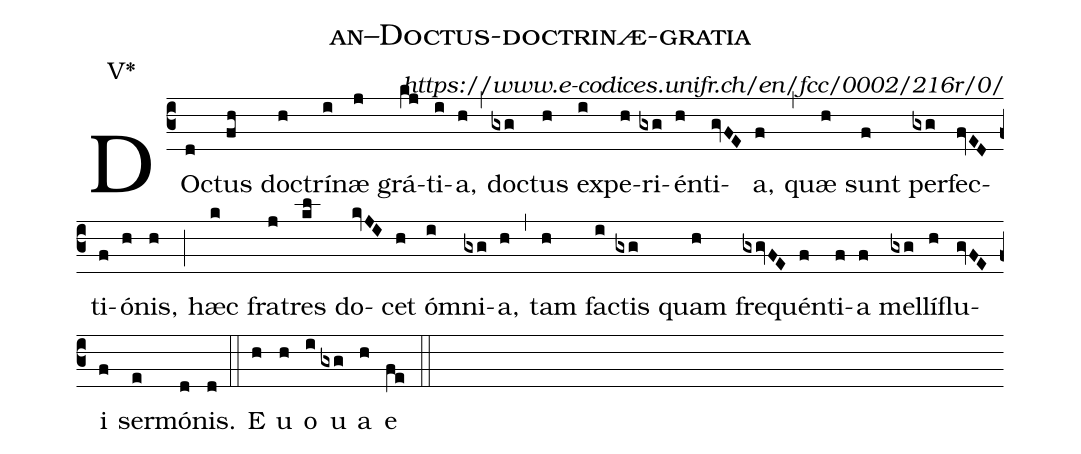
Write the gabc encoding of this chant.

name: an--Doctus-doctrinæ-gratia;
commentary: https://www.e-codices.unifr.ch/en/fcc/0002/216r/0/;
annotation: V*;
%%
(c3)
DO(d)ctus(fh) doc(h)trí(i)næ(j) grá(kj)ti(i)a,(h) (,) doc(gxg)tus(h) ex(i)pe(h)ri(gxg)én(h)ti(gvFE)a,(f) (,)
quæ(h) sunt(f) per(gxg)fec(fvED)ti(f)ó(h)nis,(h) (;)
hæc(k) fra(j)tres(kl) do(kvJI)cet(h) ó(i)mni(gxg)a,(h) (,)
tam(h) fac(i)tis(gxg) quam(h) fre(gxgvFE)quén(f)ti(f)a(f) me(gxg)llí(h)flu(gvFE)i(f) ser(e)mó(d)nis.(d) (::) E(h) u(h) o(i) u(gxg) a(h) e(fe) (::)
